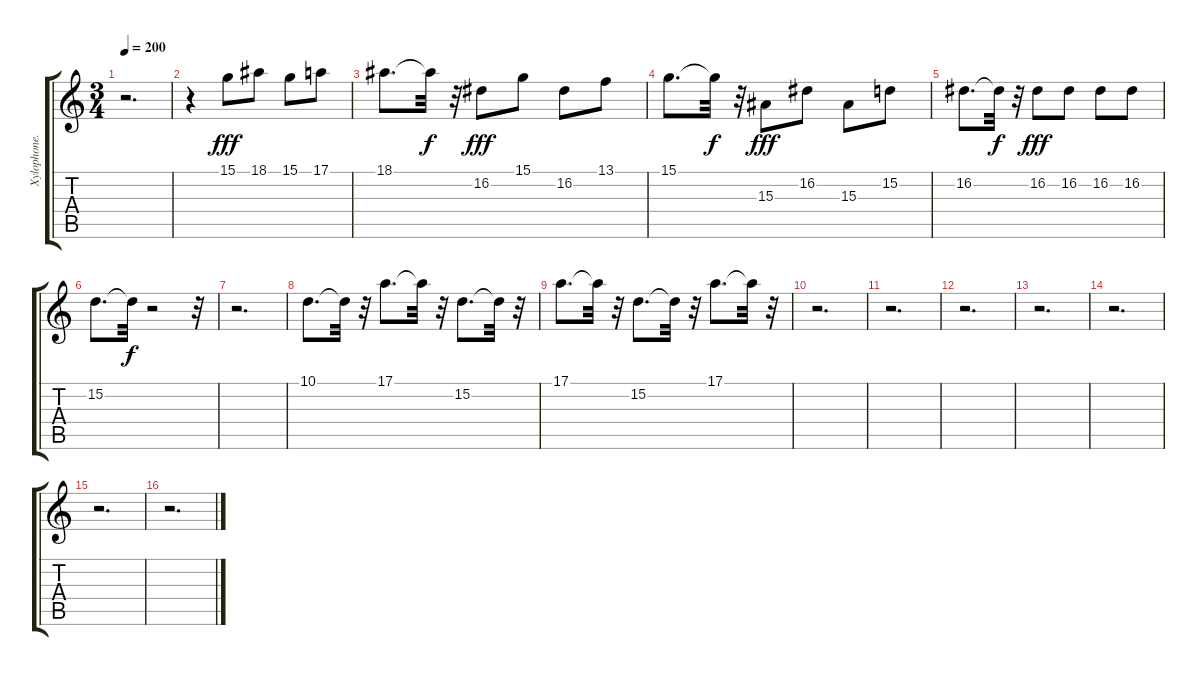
\track ("Xylophone." "Xylophone.") {instrument xylophone}
\staff {score tabs}
\tuning (E4 B3 G3 D3 A2 E2) {hide}
\ts (3 4)
\tempo 200
\clef g2
\ks c
r.2{d dy f} |
r.4 15.1.8{dy fff} 18.1.8 15.1.8 17.1.8 |
18.1.8{d} 18.1{t}.32{dy f} r.32 16.2.8{dy fff} 15.1.8 16.2.8 13.1.8 |
15.1.8{d} 15.1{t}.32{dy f} r.32 15.3.8{dy fff} 16.2.8 15.3.8 15.2.8 |
16.2.8{d} 16.2{t}.32{dy f} r.32 16.2.8{dy fff} 16.2.8 16.2.8 16.2.8 |
15.2.8{d} 15.2{t}.32{dy f} r.2 r.32 |
r.2{d} |
10.1.8{d} 10.1{t}.32 r.32 17.1.8{d} 17.1{t}.32 r.32 15.2.8{d} 15.2{t}.32 r.32 |
17.1.8{d} 17.1{t}.32 r.32 15.2.8{d} 15.2{t}.32 r.32 17.1.8{d} 17.1{t}.32 r.32 |
r.2{d} |
r.2{d} |
r.2{d} |
r.2{d} |
r.2{d} |
r.2{d} |
r.2{d}
